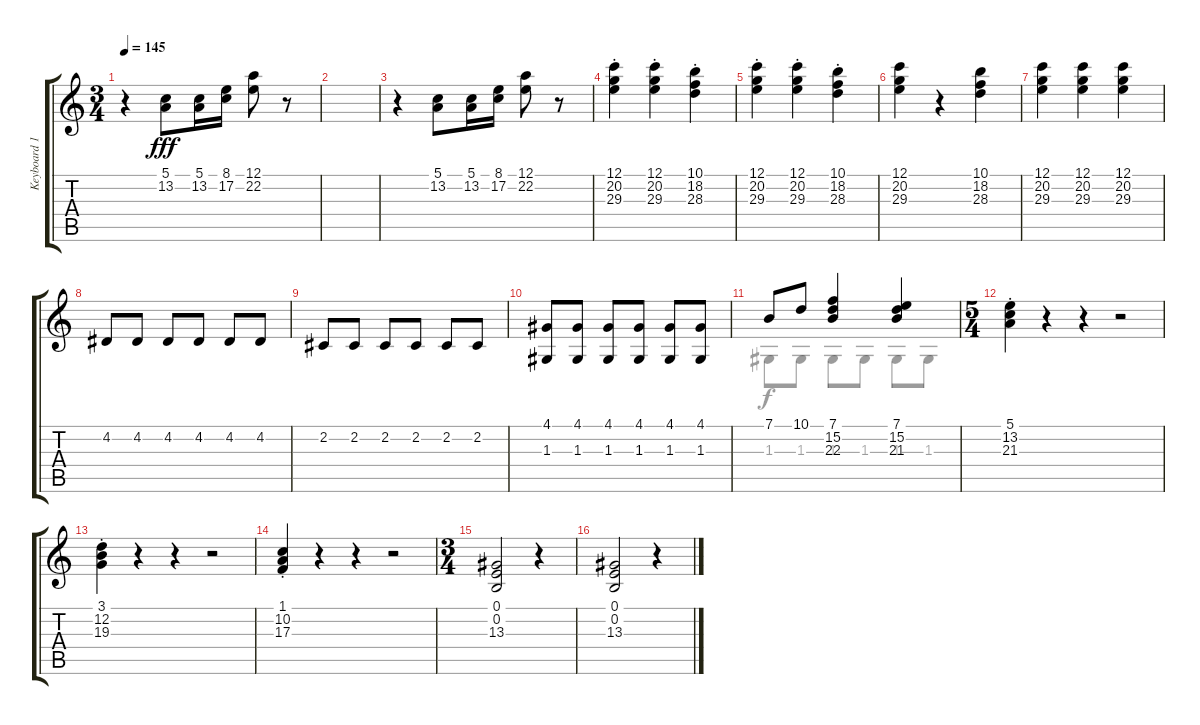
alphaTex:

\track ("Keyboard 1" "Keyboard 1") {instrument brasssection}
\staff {score tabs}
\tuning (E4 B3 G3 D3 A2 E2) {hide}
\voice
\ts (3 4)
\tempo 145
\clef g2
\ks c
r.4{dy fff} (5.1 13.2).8 (5.1 13.2).16 (8.1 17.2).16 (12.1 22.2).8 r.8 |
|
r.4 (5.1 13.2).8 (5.1 13.2).16 (8.1 17.2).16 (12.1 22.2).8 r.8 |
(12.1 20.2{st} 29.3{st}).4 (12.1 20.2{st} 29.3{st}).4 (10.1 18.2 28.3{st}).4 |
(12.1 20.2 29.3{st}).4 (12.1 20.2 29.3{st}).4 (10.1 18.2 28.3{st}).4 |
(12.1 20.2 29.3).4 r.4 (10.1 18.2 28.3).4 |
(12.1 20.2 29.3).4 (12.1 20.2 29.3).4 (12.1 20.2 29.3).4 |
4.2.8{instrument brasssection} 4.2.8 4.2.8 4.2.8 4.2.8 4.2.8 |
2.2.8 2.2.8 2.2.8 2.2.8 2.2.8 2.2.8 |
(4.1 1.3).8 (4.1 1.3).8 (4.1 1.3).8 (4.1 1.3).8 (4.1 1.3).8 (4.1 1.3).8 |
7.1.8 10.1.8 (7.1 15.2 22.3).4 (7.1 15.2 21.3).4 |
\ts (5 4)
(5.1 13.2 21.3{st}).4 r.4 r.4 r.2 |
(3.1 12.2 19.3{st}).4 r.4 r.4 r.2 |
(1.1 10.2 17.3{st}).4 r.4 r.4 r.2 |
\ts (3 4)
(0.1 0.2 13.3).2 r.4 |
(0.1 0.2 13.3).2 r.4
\voice
\clef g2
\ottava regular
\simile none
\ks c
|
|
|
|
|
|
|
|
|
|
1.3.8{dy f} 1.3.8 1.3.8 1.3.8 1.3.8 1.3.8 |
|
|
|
|
